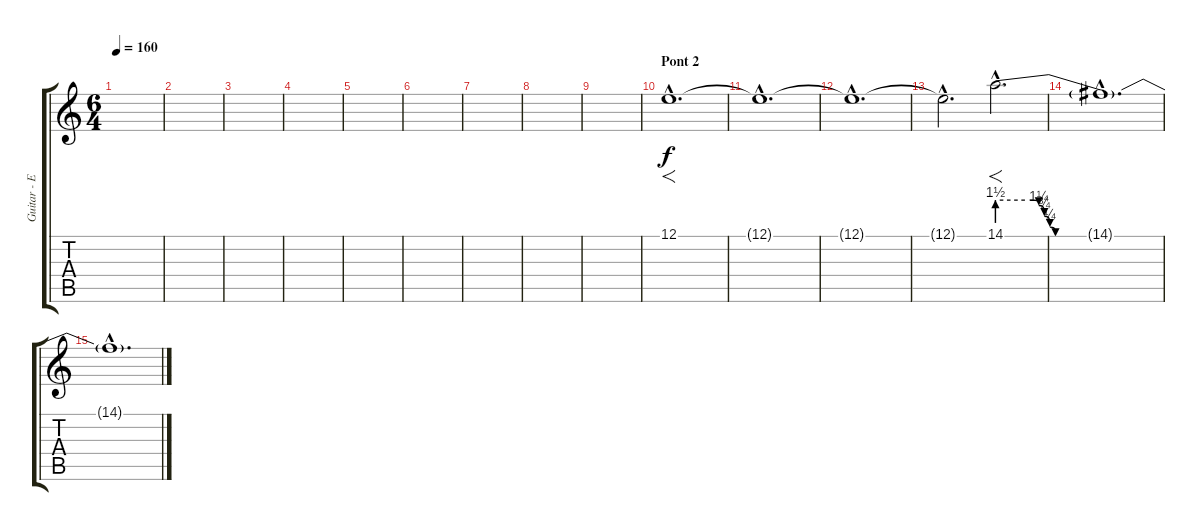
\track ("Guitar - Ed O'Brien" "Guitar - E") {instrument violin}
\staff {score tabs}
\tuning (E4 B3 G3 D3 A2 E2) {hide}
\ts (6 4)
\tempo 160
\clef g2
\ks c
|
|
|
|
|
|
|
|
|
\section ("" "Pont 2")
12.1{hac}.1{f d} |
12.1{hac t}.1{d} |
12.1{hac t}.1{d} |
12.1{hac t}.2{d} 14.1{be (custom 0 6 10 6 13 6 15 5 17 3 19 1 21 0 23 0 30 0 60 0) hac}.2{f d} |
14.1{hac t}.1{d} |
14.1{hac t}.1{d}
